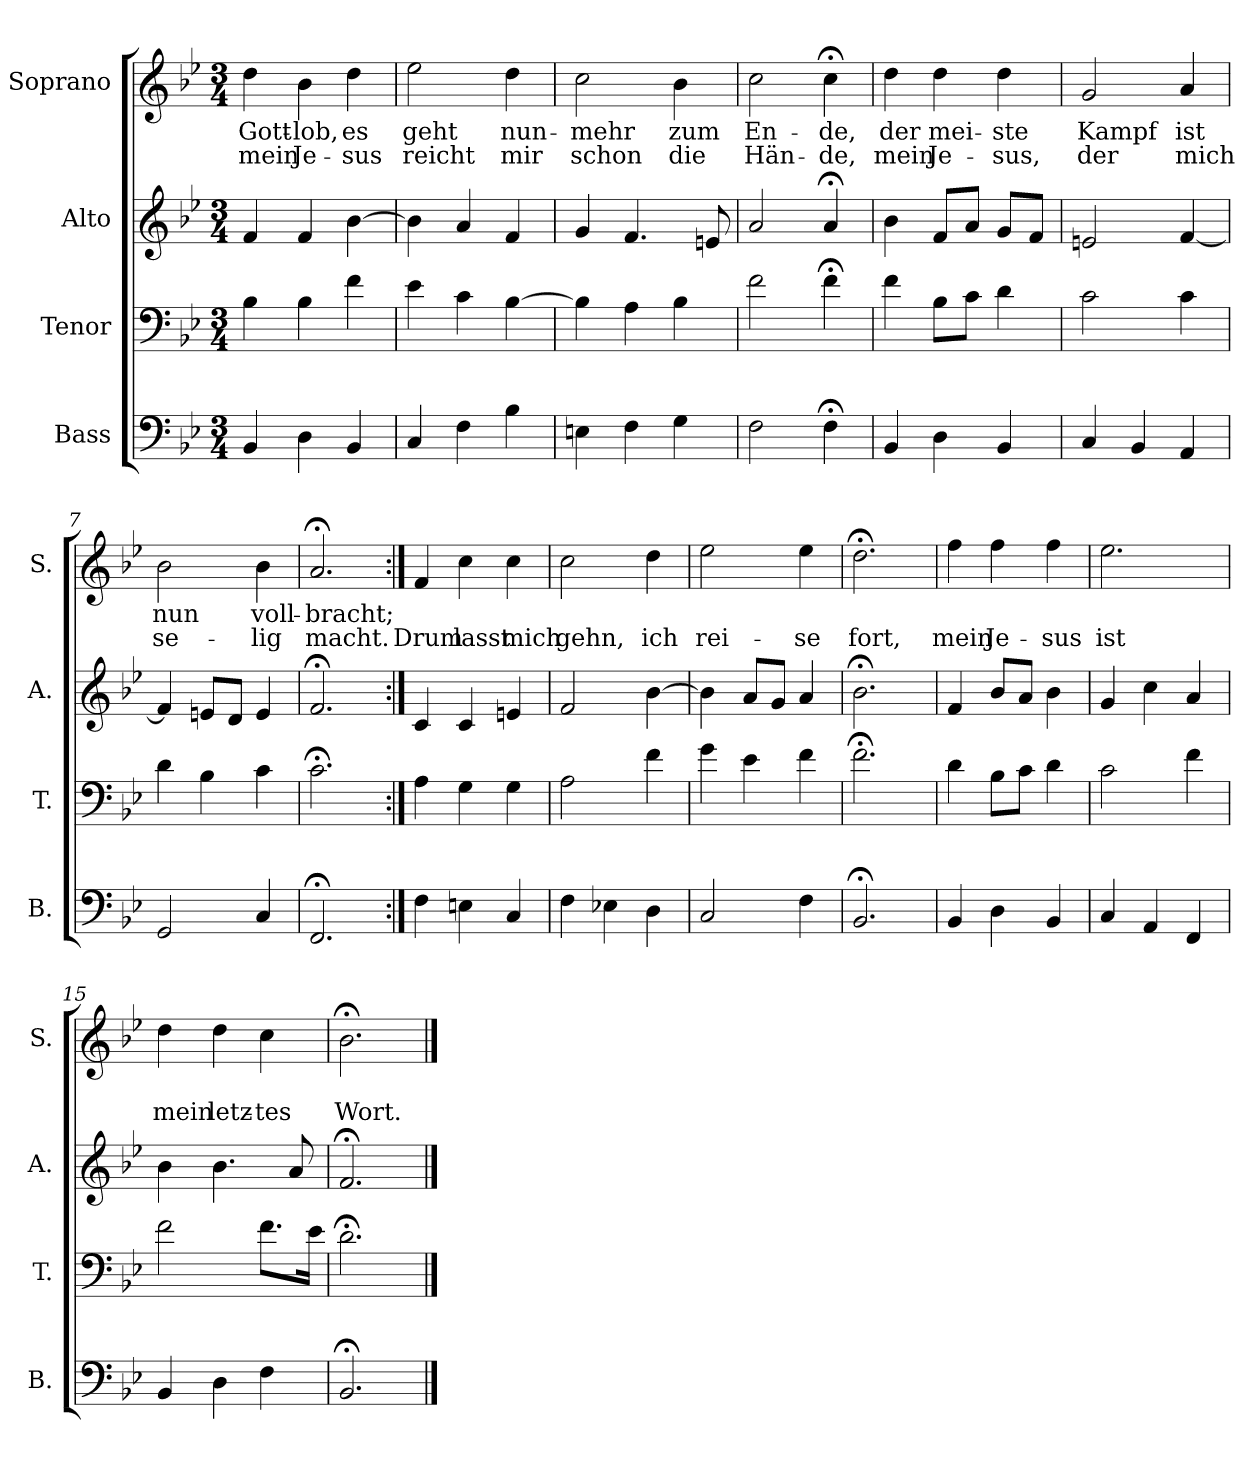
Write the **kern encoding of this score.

**kern	**kern	**kern	**kern	**text	**text
*part4	*part3	*part2	*part1	*part1	*part1
*staff4	*staff3	*staff2	*staff1	*staff1	*staff1
*I"Bass	*I"Tenor	*I"Alto	*I"Soprano	*	*
*I'B.	*I'T.	*I'A.	*I'S.	*	*
*clefF4	*clefF4	*clefG2	*clefG2	*	*
*k[b-e-]	*k[b-e-]	*k[b-e-]	*k[b-e-]	*	*
*B-:	*B-:	*B-:	*B-:	*	*
*M3/4	*M3/4	*M3/4	*M3/4	*	*
=1	=1	=1	=1	=1	=1
!	!	!	!	!LO:LY:b	!LO:LY:b
4BB-/	4B-\	4f/	4dd\	Gott-	mein
!	!	!	!	!LO:LY:b	!LO:LY:b
4D\	4B-\	4f/	4b-\	-lob,	Je-
!	!	!	!	!LO:LY:b	!LO:LY:b
4BB-/	4f\	[4b-\	4dd\	es	-sus
=2	=2	=2	=2	=2	=2
!	!	!	!	!LO:LY:b	!LO:LY:b
4C/	4e-\	4b-\]	2ee-\	geht	reicht
4F\	4c\	4a/	.	.	.
!	!	!	!	!LO:LY:b	!LO:LY:b
4B-\	[4B-\	4f/	4dd\	nun-	mir
=3	=3	=3	=3	=3	=3
!	!	!	!	!LO:LY:b	!LO:LY:b
4En\	4B-\]	4g/	2cc\	-mehr	schon
4F\	4A\	4.f/	.	.	.
!	!	!	!	!LO:LY:b	!LO:LY:b
4G\	4B-\	.	4b-\	zum	die
.	.	8en/	.	.	.
=4	=4	=4	=4	=4	=4
!	!	!	!	!LO:LY:b	!LO:LY:b
2F\	2f\	2a/	2cc\	En-	Hän-
!	!	!	!	!LO:LY:b	!LO:LY:b
4F;<\	4f;<\	4a;</	4cc;<\	-de,	-de,
=5	=5	=5	=5	=5	=5
!	!	!	!	!LO:LY:b	!LO:LY:b
4BB-/	4f\	4b-\	4dd\	der	mein
!	!	!	!	!LO:LY:b	!LO:LY:b
4D\	8B-\L	8f/L	4dd\	mei-	Je-
.	8c\J	8a/J	.	.	.
!	!	!	!	!LO:LY:b	!LO:LY:b
4BB-/	4d\	8g/L	4dd\	-ste	-sus,
.	.	8f/J	.	.	.
=6	=6	=6	=6	=6	=6
!	!	!	!	!LO:LY:b	!LO:LY:b
4C/	2c\	2en/	2g/	Kampf	der
4BB-/	.	.	.	.	.
!	!	!	!	!LO:LY:b	!LO:LY:b
4AA/	4c\	[4f/	4a/	ist	mich
=7	=7	=7	=7	=7	=7
!	!	!	!	!LO:LY:b	!LO:LY:b
2GG/	4d\	4f/]	2b-\	nun	se-
.	4B-\	8en/L	.	.	.
.	.	8d/J	.	.	.
!	!	!	!	!LO:LY:b	!LO:LY:b
4C/	4c\	4e/	4b-\	voll-	-lig
!!LO:LB:g=z
=8	=8	=8	=8	=8	=8
!	!	!	!	!LO:LY:b	!LO:LY:b
2.FF;</	2.c;<\	2.f;</	2.a;</	-bracht;	macht.
!!LO:LB:g=z
=9:|!	=9:|!	=9:|!	=9:|!	=9:|!	=9:|!
!	!	!	!	!	!LO:LY:b
4F\	4A\	4c/	4f/	.	Drum
!	!	!	!	!	!LO:LY:b
4En\	4G\	4c/	4cc\	.	lasst
!	!	!	!	!	!LO:LY:b
4C/	4G\	4en/	4cc\	.	mich
=10	=10	=10	=10	=10	=10
!	!	!	!	!	!LO:LY:b
4F\	2A\	2f/	2cc\	.	gehn,
4E-X\	.	.	.	.	.
!	!	!	!	!	!LO:LY:b
4D\	4f\	[4b-\	4dd\	.	ich
=11	=11	=11	=11	=11	=11
!	!	!	!	!	!LO:LY:b
2C/	4g\	4b-\]	2ee-\	.	rei-
.	4e-\	8a/L	.	.	.
.	.	8g/J	.	.	.
!	!	!	!	!	!LO:LY:b
4F\	4f\	4a/	4ee-\	.	-se
=12	=12	=12	=12	=12	=12
!	!	!	!	!	!LO:LY:b
2.BB-;</	2.f;<\	2.b-;<\	2.dd;<\	.	fort,
=13	=13	=13	=13	=13	=13
!	!	!	!	!	!LO:LY:b
4BB-/	4d\	4f/	4ff\	.	mein
!	!	!	!	!	!LO:LY:b
4D\	8B-\L	8b-/L	4ff\	.	Je-
.	8c\J	8a/J	.	.	.
!	!	!	!	!	!LO:LY:b
4BB-/	4d\	4b-\	4ff\	.	-sus
=14	=14	=14	=14	=14	=14
!	!	!	!	!	!LO:LY:b
4C/	2c\	4g/	2.ee-\	.	ist
4AA/	.	4cc\	.	.	.
4FF/	4f\	4a/	.	.	.
=15	=15	=15	=15	=15	=15
!	!	!	!	!	!LO:LY:b
4BB-/	2f\	4b-\	4dd\	.	mein
!	!	!	!	!	!LO:LY:b
4D\	.	4.b-\	4dd\	.	letz-
!	!	!	!	!	!LO:LY:b
4F\	8.f\L	.	4cc\	.	-tes
.	.	8a/	.	.	.
.	16e-\Jk	.	.	.	.
=16	=16	=16	=16	=16	=16
!	!	!	!	!	!LO:LY:b
2.BB-;</	2.d;<\	2.f;</	2.b-;<\	.	Wort.
==	==	==	==	==	==
*-	*-	*-	*-	*-	*-
